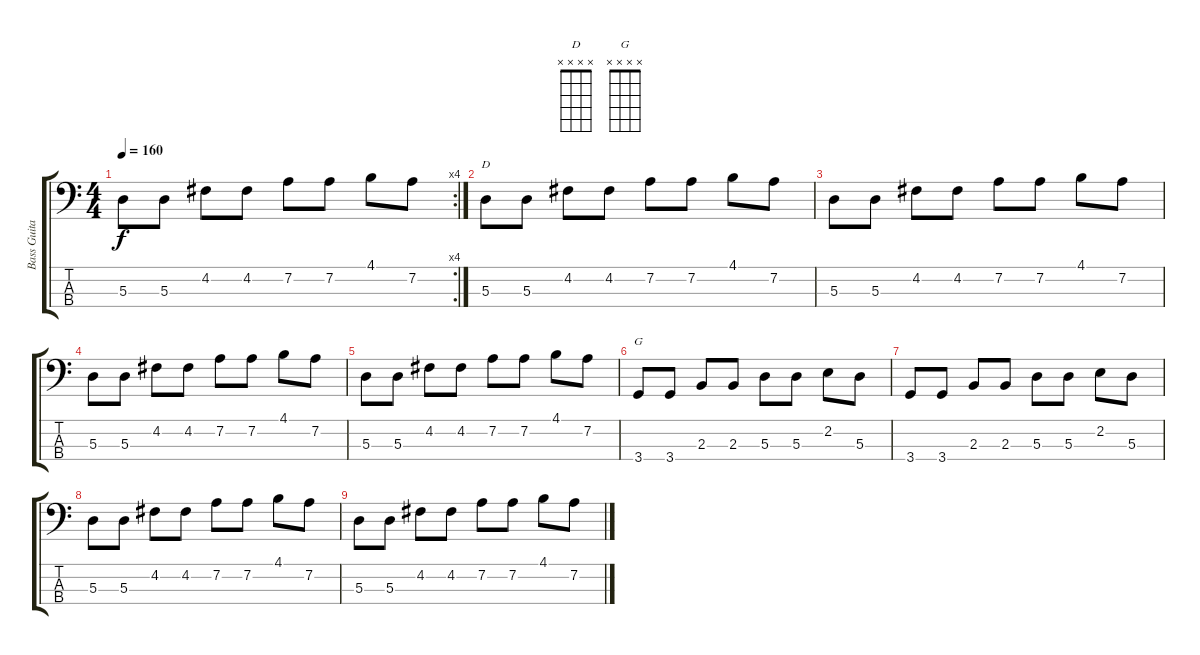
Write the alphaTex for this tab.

\track ("Bass Guitar" "Bass Guita") {instrument electricbassfinger}
\staff {score tabs}
\tuning (G2 D2 A1 E1) {hide}
\chord ("D" x x x x) {firstfret 0}
\chord ("G" x x x x) {firstfret 0}
\rc 4
\ts (4 4)
\tempo 160
\clef f4
\ks c
5.3.8{dy f} 5.3.8 4.2.8 4.2.8 7.2.8 7.2.8 4.1.8 7.2.8 |
5.3.8{ch "D"} 5.3.8 4.2.8 4.2.8 7.2.8 7.2.8 4.1.8 7.2.8 |
5.3.8 5.3.8 4.2.8 4.2.8 7.2.8 7.2.8 4.1.8 7.2.8 |
5.3.8 5.3.8 4.2.8 4.2.8 7.2.8 7.2.8 4.1.8 7.2.8 |
5.3.8 5.3.8 4.2.8 4.2.8 7.2.8 7.2.8 4.1.8 7.2.8 |
3.4.8{ch "G"} 3.4.8 2.3.8 2.3.8 5.3.8 5.3.8 2.2.8 5.3.8 |
3.4.8 3.4.8 2.3.8 2.3.8 5.3.8 5.3.8 2.2.8 5.3.8 |
5.3.8 5.3.8 4.2.8 4.2.8 7.2.8 7.2.8 4.1.8 7.2.8 |
5.3.8 5.3.8 4.2.8 4.2.8 7.2.8 7.2.8 4.1.8 7.2.8
